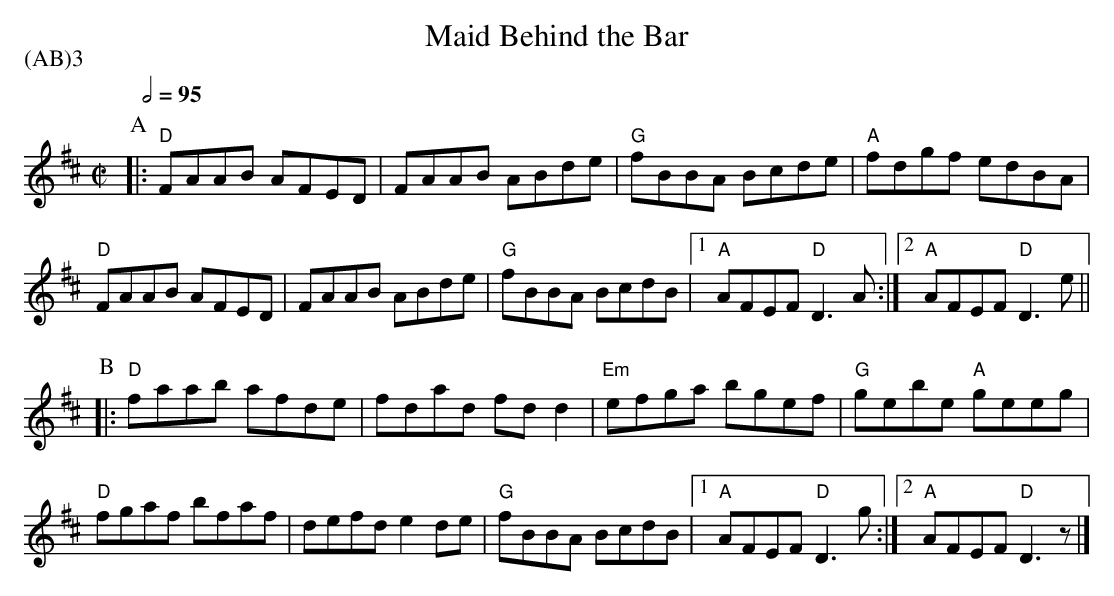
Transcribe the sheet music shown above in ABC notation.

X:1
T:Maid Behind the Bar
P:(AB)3
M:C|
L:1/8
Q:1/2=95
K:D
[P:A]|:"D"FAAB AFED|FAAB ABde|"G"fBBA Bcde|"A"fdgf edBA|
"D"FAAB AFED|FAAB ABde|"G"fBBA BcdB|1"A"AFEF "D"D3 A:|2"A"AFEF "D"D3 e||
[P:B]|:"D"faab afde|fdad fdd2|"Em"efga bgef|"G"gebe "A"geeg|
"D"fgaf bfaf|defd e2de|"G"fBBA BcdB|1"A"AFEF "D"D3 g:|2"A"AFEF "D"D3 z|]
